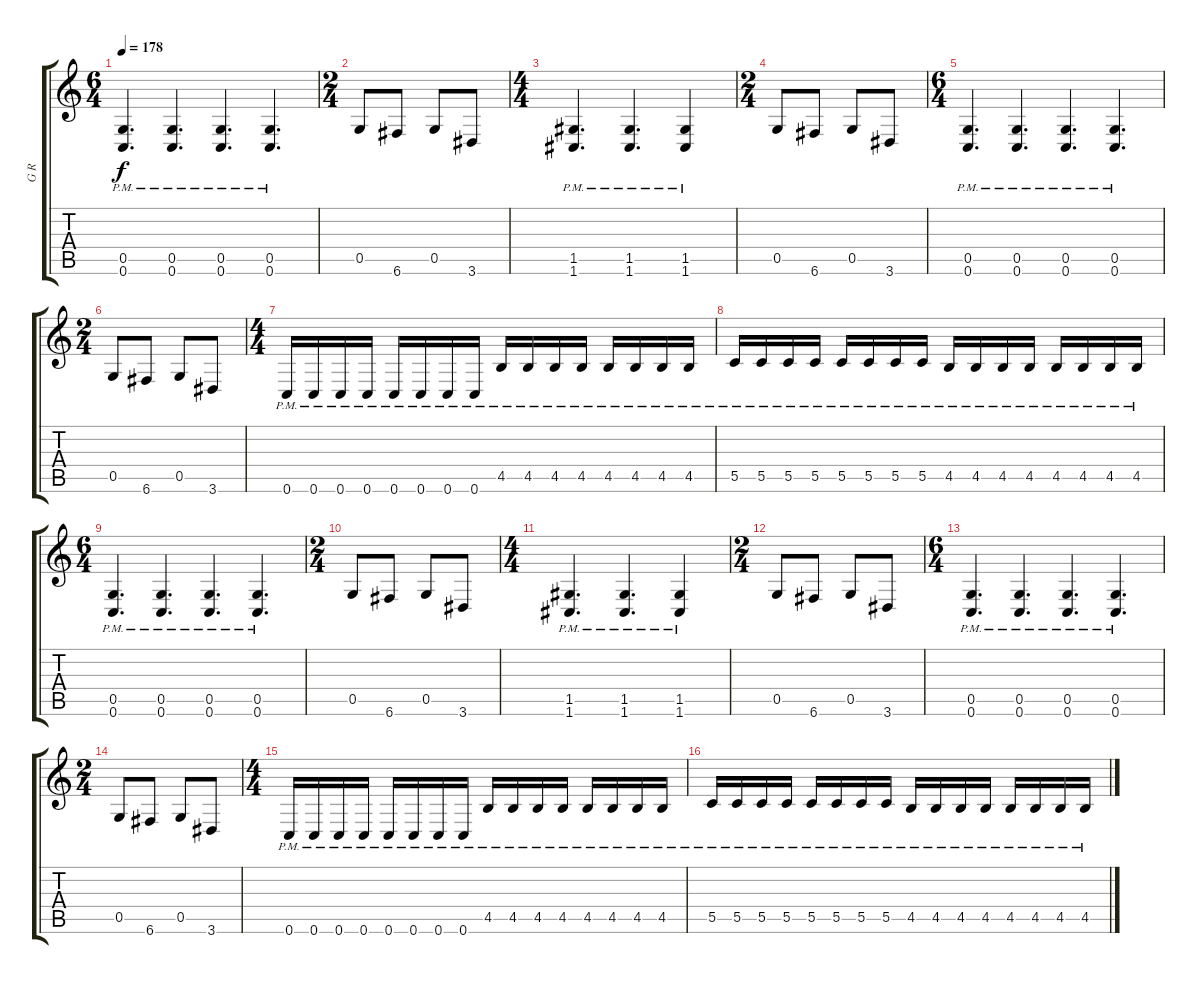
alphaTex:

\track ("G R" "G R") {instrument overdrivenguitar}
\staff {score tabs}
\tuning (D4 A3 F3 C3 G2 C2) {hide}
\ts (6 4)
\tempo 178
\clef g2
\ks c
(0.5{pm} 0.6{pm}).4{d dy f} (0.5{pm} 0.6{pm}).4{d} (0.5{pm} 0.6{pm}).4{d} (0.5{pm} 0.6{pm}).4{d} |
\ts (2 4)
0.5.8 6.6.8 0.5.8 3.6.8 |
\ts (4 4)
(1.5{pm} 1.6{pm}).4{d} (1.5{pm} 1.6{pm}).4{d} (1.5{pm} 1.6{pm}).4 |
\ts (2 4)
0.5.8 6.6.8 0.5.8 3.6.8 |
\ts (6 4)
(0.5{pm} 0.6{pm}).4{d} (0.5{pm} 0.6{pm}).4{d} (0.5{pm} 0.6{pm}).4{d} (0.5{pm} 0.6{pm}).4{d} |
\ts (2 4)
0.5.8 6.6.8 0.5.8 3.6.8 |
\ts (4 4)
0.6{pm}.16 0.6{pm}.16 0.6{pm}.16 0.6{pm}.16 0.6{pm}.16 0.6{pm}.16 0.6{pm}.16 0.6{pm}.16 4.5{pm}.16 4.5{pm}.16 4.5{pm}.16 4.5{pm}.16 4.5{pm}.16 4.5{pm}.16 4.5{pm}.16 4.5{pm}.16 |
5.5{pm}.16 5.5{pm}.16 5.5{pm}.16 5.5{pm}.16 5.5{pm}.16 5.5{pm}.16 5.5{pm}.16 5.5{pm}.16 4.5{pm}.16 4.5{pm}.16 4.5{pm}.16 4.5{pm}.16 4.5{pm}.16 4.5{pm}.16 4.5{pm}.16 4.5{pm}.16 |
\ts (6 4)
(0.5{pm} 0.6{pm}).4{d} (0.5{pm} 0.6{pm}).4{d} (0.5{pm} 0.6{pm}).4{d} (0.5{pm} 0.6{pm}).4{d} |
\ts (2 4)
0.5.8 6.6.8 0.5.8 3.6.8 |
\ts (4 4)
(1.5{pm} 1.6{pm}).4{d} (1.5{pm} 1.6{pm}).4{d} (1.5{pm} 1.6{pm}).4 |
\ts (2 4)
0.5.8 6.6.8 0.5.8 3.6.8 |
\ts (6 4)
(0.5{pm} 0.6{pm}).4{d} (0.5{pm} 0.6{pm}).4{d} (0.5{pm} 0.6{pm}).4{d} (0.5{pm} 0.6{pm}).4{d} |
\ts (2 4)
0.5.8 6.6.8 0.5.8 3.6.8 |
\ts (4 4)
0.6{pm}.16 0.6{pm}.16 0.6{pm}.16 0.6{pm}.16 0.6{pm}.16 0.6{pm}.16 0.6{pm}.16 0.6{pm}.16 4.5{pm}.16 4.5{pm}.16 4.5{pm}.16 4.5{pm}.16 4.5{pm}.16 4.5{pm}.16 4.5{pm}.16 4.5{pm}.16 |
5.5{pm}.16 5.5{pm}.16 5.5{pm}.16 5.5{pm}.16 5.5{pm}.16 5.5{pm}.16 5.5{pm}.16 5.5{pm}.16 4.5{pm}.16 4.5{pm}.16 4.5{pm}.16 4.5{pm}.16 4.5{pm}.16 4.5{pm}.16 4.5{pm}.16 4.5{pm}.16
